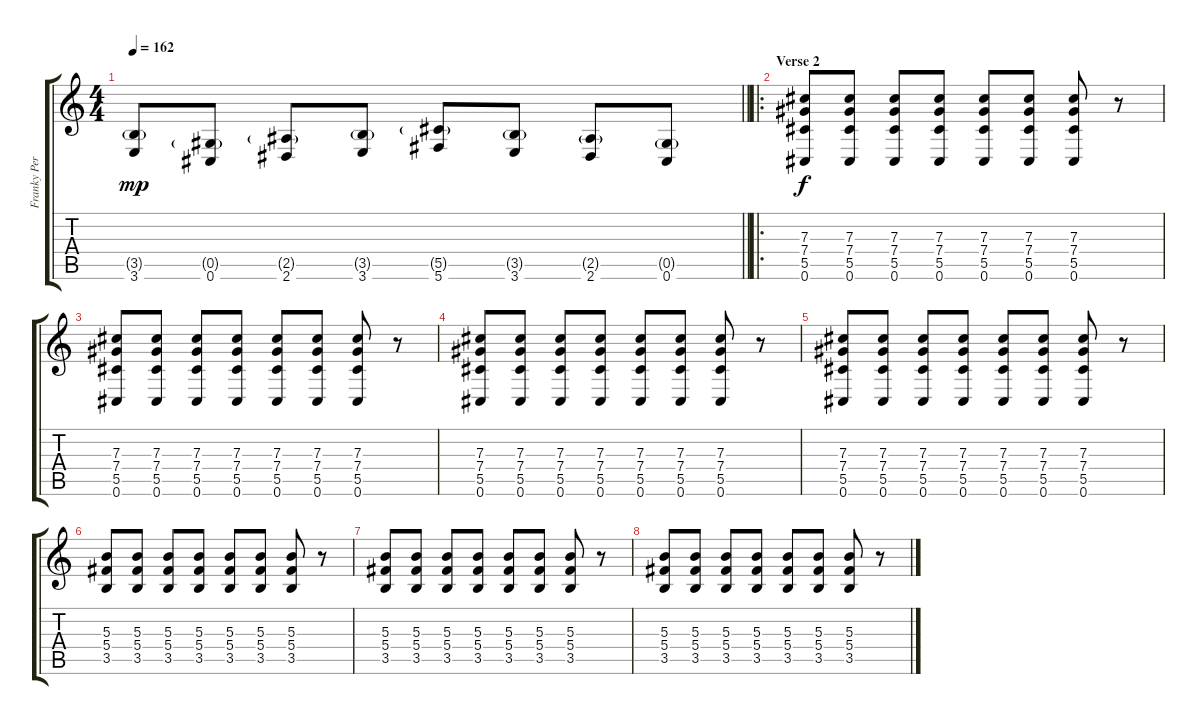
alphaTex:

\track ("Franky Perez" "Franky Per") {instrument distortionguitar}
\staff {score tabs}
\tuning (Eb4 Bb3 Gb3 Db3 Ab2 Db2) {hide}
\ts (4 4)
\tempo 162
\clef g2
\barLineRight lightlight
\ks c
(3.5{g} 3.6).8{dy mp} (0.5{g} 0.6).8 (2.5{g} 2.6).8 (3.5{g} 3.6).8 (5.5{g} 5.6).8 (3.5{g} 3.6).8 (2.5{g} 2.6).8 (0.5{g} 0.6).8 |
\ro
\section ("" "Verse 2")
(7.3 7.4 5.5 0.6).8{dy f} (7.3 7.4 5.5 0.6).8 (7.3 7.4 5.5 0.6).8 (7.3 7.4 5.5 0.6).8 (7.3 7.4 5.5 0.6).8 (7.3 7.4 5.5 0.6).8 (7.3 7.4 5.5 0.6).8 r.8 |
(7.3 7.4 5.5 0.6).8 (7.3 7.4 5.5 0.6).8 (7.3 7.4 5.5 0.6).8 (7.3 7.4 5.5 0.6).8 (7.3 7.4 5.5 0.6).8 (7.3 7.4 5.5 0.6).8 (7.3 7.4 5.5 0.6).8 r.8 |
(7.3 7.4 5.5 0.6).8 (7.3 7.4 5.5 0.6).8 (7.3 7.4 5.5 0.6).8 (7.3 7.4 5.5 0.6).8 (7.3 7.4 5.5 0.6).8 (7.3 7.4 5.5 0.6).8 (7.3 7.4 5.5 0.6).8 r.8 |
(7.3 7.4 5.5 0.6).8 (7.3 7.4 5.5 0.6).8 (7.3 7.4 5.5 0.6).8 (7.3 7.4 5.5 0.6).8 (7.3 7.4 5.5 0.6).8 (7.3 7.4 5.5 0.6).8 (7.3 7.4 5.5 0.6).8 r.8 |
(5.3 5.4 3.5).8 (5.3 5.4 3.5).8 (5.3 5.4 3.5).8 (5.3 5.4 3.5).8 (5.3 5.4 3.5).8 (5.3 5.4 3.5).8 (5.3 5.4 3.5).8 r.8 |
(5.3 5.4 3.5).8 (5.3 5.4 3.5).8 (5.3 5.4 3.5).8 (5.3 5.4 3.5).8 (5.3 5.4 3.5).8 (5.3 5.4 3.5).8 (5.3 5.4 3.5).8 r.8 |
(5.3 5.4 3.5).8 (5.3 5.4 3.5).8 (5.3 5.4 3.5).8 (5.3 5.4 3.5).8 (5.3 5.4 3.5).8 (5.3 5.4 3.5).8 (5.3 5.4 3.5).8 r.8
